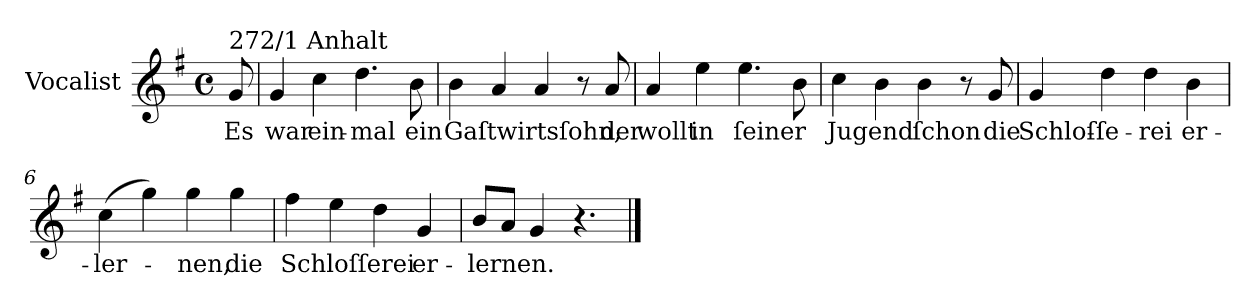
**kern	**text
*part1	*part1
*staff1	*staff1
*I"Vocalist	*
*k[f#]	*
*G:	*
*M4/4	*
*met(c)	*
=	=
!LO:TX:a:t=272/1 Anhalt	!
8g	Es
=1	=1
4g	war
4cc	ein-
4.dd	-mal
8b	ein
=2	=2
4b	Gaſtwirtsſohn,
4a	.
4a	.
8r	.
8a	der
=3	=3
4a	wollt
4ee	in
4.ee	ſeiner
8b	.
=4	=4
4cc	Jugend
4b	.
4b	ſchon
8r	.
8g	die
=5	=5
4g	Schloſ-
4dd	-ſe-
4dd	-rei
4b	er-
=6	=6
(4cc	-ler-
4gg)	.
4gg	-nen,
4gg	die
=7	=7
4ff#	Schloſſerei
4ee	.
4dd	.
4g	er-
=8	=8
8bL	-lernen.
8aJ	.
4g	.
4.r	.
==	==
*-	*-
